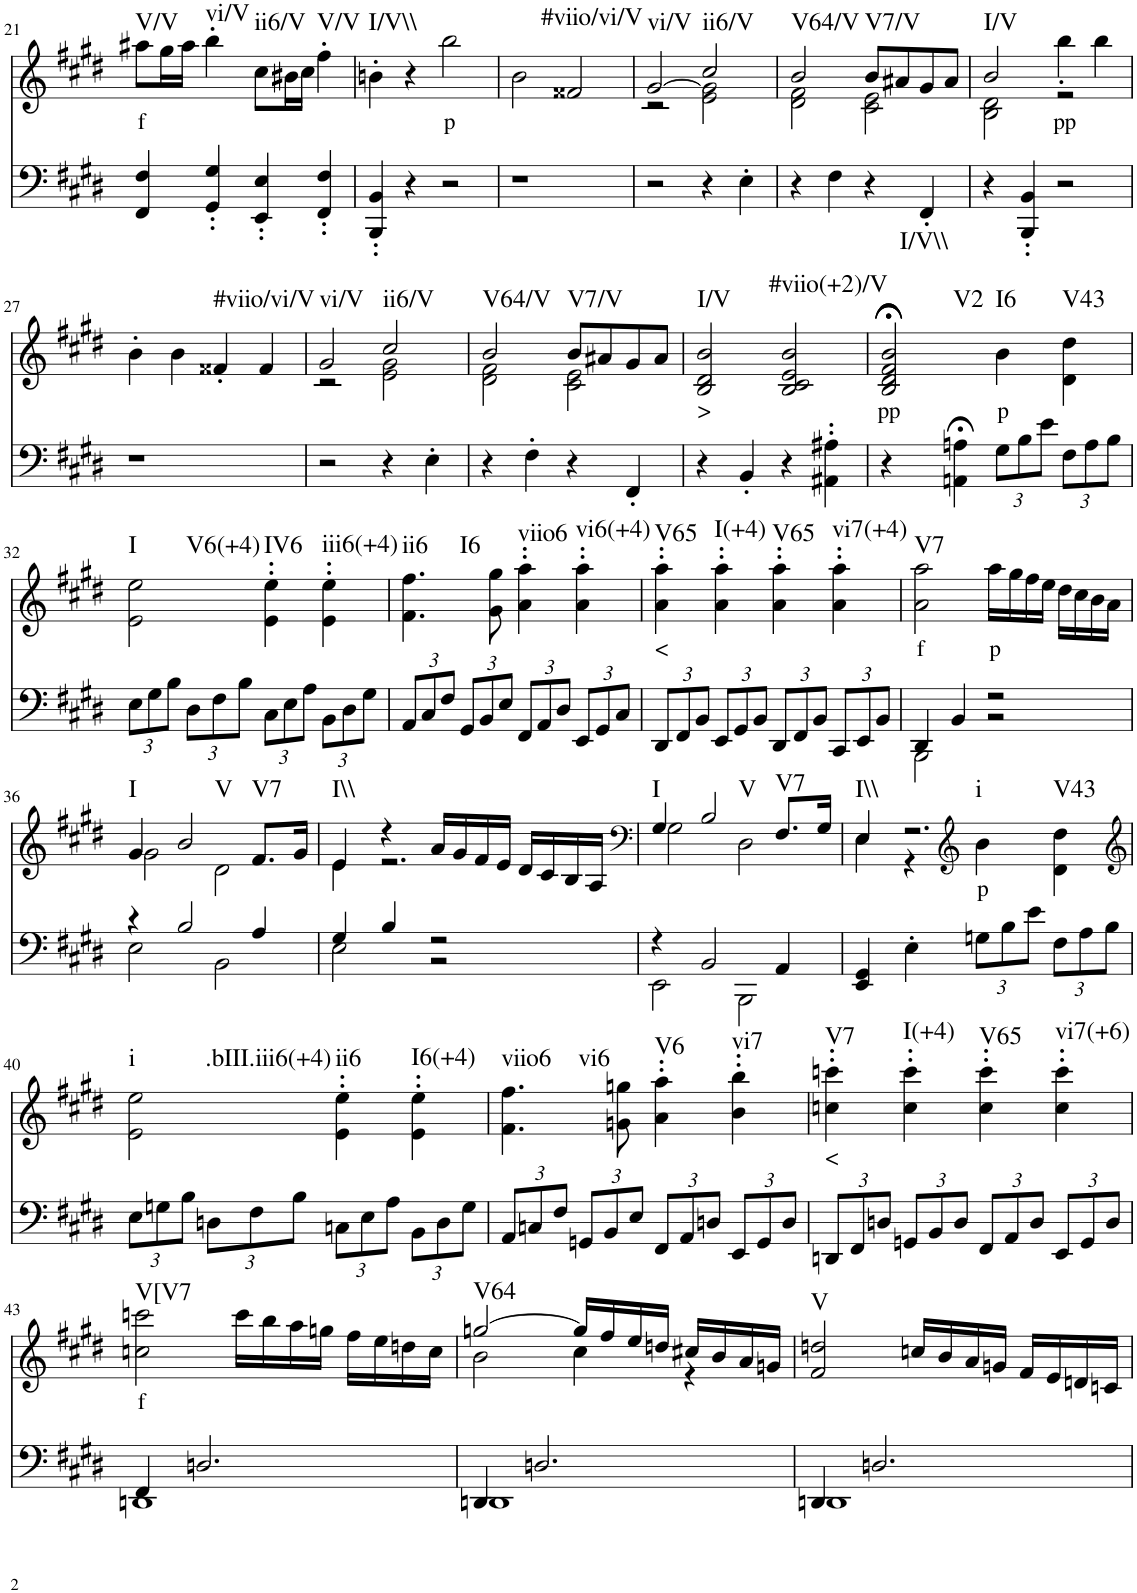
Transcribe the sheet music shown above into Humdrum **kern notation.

**kern	**kern	**text	**harte
*part2	*part1	*part1	*part1
*staff2	*staff1	*staff1	*
*I"Piano	*I"Piano	*	*
*I'Pno	*I'Pno	*	*
!!LO:PB:g=z
*clefF4	*clefG2	*	*
*k[f#c#g#d#]	*k[f#c#g#d#]	*	*
*E:	*E:	*	*
*M2/2	*M2/2	*	*
=21	=21	=21	=21
!	!	!LO:LY:b	!LO:H:kt=V/V
4FF#/ 4F#/	8aa#X\L	f	N
.	16gg#\L	.	.
.	16aa#\JJ	.	.
!	!	!	!LO:H:kt=vi/V
4GG#/' 4G#/'	4bb'\	.	N
!	!	!	!LO:H:kt=ii6/V
4EE/' 4E/'	8cc#\L	.	N
.	16b#X\L	.	.
.	16cc#\JJ	.	.
!	!	!	!LO:H:kt=V/V
4FF#/' 4F#/'	4ff#'\	.	N
=22	=22	=22	=22
!	!	!	!LO:H:kt=I/V\\
4BBB/' 4BB/'	4bn'\	.	N
4r	4r	.	.
!	!	!LO:LY:b	!
2r	2bb\	p	.
=23	=23	=23	=23
1r	2b\	.	.
!	!	!	!LO:H:kt=#viio/vi/V
.	2f##X/	.	N
=24	=24	=24	=24
*	*^	*	*
!	!	!	!	!LO:H:kt=vi/V
2r	[2g#/	2r	.	N
!	!	!	!	!LO:H:kt=ii6/V
4r	2cc#/	2e\ 2g#\]	.	N
4E'\	.	.	.	.
=25	=25	=25	=25	=25
!	!	!	!	!LO:H:kt=V64/V
4r	2b/	2d#\ 2f#\	.	N
4F#\	.	.	.	.
!	!	!	!	!LO:H:kt=V7/V
4r	8b/L	2c#\ 2e\	.	N
.	8a#X/	.	.	.
4FF#'/	8g#/	.	.	.
.	8a#/J	.	.	.
=26	=26	=26	=26	=26
!	!	!	!	!LO:H:kt=I/V
4r	2B\ 2d#\	2b/	.	N
4BBB/' 4BB/'	.	.	.	.
2r	4bb'\	2r	pp	.
.	4bb\	.	.	.
*	*v	*v	*	*
!!LO:LB:g=z
=27	=27	=27	=27
1r	4b'\	.	.
.	4b\	.	.
!	!	!	!LO:H:kt=#viio/vi/V
.	4f##X'/	.	N
.	4f##/	.	.
=28	=28	=28	=28
*	*^	*	*
!	!	!	!	!LO:H:kt=vi/V
2r	2g#/	2r	.	N
!	!	!	!	!LO:H:kt=ii6/V
4r	2cc#/	2e\ 2g#\	.	N
4E'\	.	.	.	.
=29	=29	=29	=29	=29
!	!	!	!	!LO:H:kt=V64/V
4r	2b/	2d#\ 2f#\	.	N
4F#'\	.	.	.	.
!	!	!	!	!LO:H:kt=V7/V
4r	8b/L	2c#\ 2e\	.	N
.	8a#X/	.	.	.
4FF#'/	8g#/	.	.	.
.	8a#/J	.	.	.
*	*v	*v	*	*
=30	=30	=30	=30
!	!	!LO:LY:b	!LO:H:kt=I/V
4r	2B/ 2d#/ 2b/	>	N
4BB'/	.	.	.
!	!	!	!LO:H:kt=#viio(+2)/V
4r	2B/ 2c#/ 2e/ 2b/	.	N
4AA#X\' 4A#X\'	.	.	.
=31	=31	=31	=31
!	!	!LO:LY:b	!LO:H:n=1:kt=I/V\\
!	!	!	!LO:H:n=2:kt=V2
4r	2B/;< 2d#/;< 2f#/;< 2b/;<	pp	N N
4AAn\;< 4An\;<	.	.	.
*Xbrackettup	*	*	*
!	!	!LO:LY:b	!LO:H:kt=I6
12G#\L	4b\	p	N
12B\	.	.	.
12e\J	.	.	.
!	!	!	!LO:H:kt=V43
12F#\L	4d#\ 4dd#\	.	N
12A\	.	.	.
12B\J	.	.	.
!!LO:LB:g=z
=32	=32	=32	=32
!	!	!	!LO:H:n=1:kt=I
!	!	!	!LO:H:n=2:kt=V6(+4)
12E\L	2e\ 2ee\	.	N N
12G#\	.	.	.
12B\J	.	.	.
12D#\L	.	.	.
12F#\	.	.	.
12B\J	.	.	.
!	!	!	!LO:H:kt=IV6
12C#\L	4e\' 4ee\'	.	N
12E\	.	.	.
12A\J	.	.	.
!	!	!	!LO:H:kt=iii6(+4)
12BB\L	4e\' 4ee\'	.	N
12D#\	.	.	.
12G#\J	.	.	.
=33	=33	=33	=33
!	!	!	!LO:H:n=1:kt=ii6
!	!	!	!LO:H:n=2:kt=I6
12AA/L	4.f#\ 4.ff#\	.	N N
12C#/	.	.	.
12F#/J	.	.	.
12GG#/L	.	.	.
12BB/	.	.	.
.	8g#\ 8gg#\	.	.
12E/J	.	.	.
!	!	!	!LO:H:kt=viio6
12FF#/L	4a\' 4aa\'	.	N
12AA/	.	.	.
12D#/J	.	.	.
!	!	!	!LO:H:kt=vi6(+4)
12EE/L	4a\' 4aa\'	.	N
12GG#/	.	.	.
12C#/J	.	.	.
=34	=34	=34	=34
!	!	!LO:LY:b	!LO:H:kt=V65
12DD#/L	4a\' 4aa\'	<	N
12FF#/	.	.	.
12BB/J	.	.	.
!	!	!	!LO:H:kt=I(+4)
12EE/L	4a\' 4aa\'	.	N
12GG#/	.	.	.
12BB/J	.	.	.
!	!	!	!LO:H:kt=V65
12DD#/L	4a\' 4aa\'	.	N
12FF#/	.	.	.
12BB/J	.	.	.
!	!	!	!LO:H:kt=vi7(+4)
12CC#/L	4a\' 4aa\'	.	N
12EE/	.	.	.
12BB/J	.	.	.
=35	=35	=35	=35
*^	*	*	*
!	!	!	!LO:LY:b	!LO:H:kt=V7
4DD#/	2BBB\	2a\ 2aa\	f	N
4BB/	.	.	.	.
!	!	!	!LO:LY:b	!
2r	2r	16aa\LL	p	.
.	.	16gg#\	.	.
.	.	16ff#\	.	.
.	.	16ee\JJ	.	.
.	.	16dd#\LL	.	.
.	.	16cc#\	.	.
.	.	16b\	.	.
.	.	16a\JJ	.	.
!!LO:LB:g=z
=36	=36	=36	=36	=36
*	*	*^	*	*
!	!	!	!	!	!LO:H:kt=I
4r	2E\	4g#/	2g#\	.	N
!	!	!	!	!	!LO:H:kt=V
2B/	.	2b/	.	.	N
.	2BB\	.	2d#\	.	.
!	!	!	!	!	!LO:H:kt=V7
4A/	.	8.f#/L	.	.	N
.	.	16g#/Jk	.	.	.
=37	=37	=37	=37	=37	=37
!	!	!	!	!	!LO:H:kt=I\\
4G#/	2E\	4e/	4e\	.	N
4B/	.	4r	2.r	.	.
2r	2r	16a/LL	.	.	.
.	.	16g#/	.	.	.
.	.	16f#/	.	.	.
.	.	16e/JJ	.	.	.
.	.	16d#/LL	.	.	.
.	.	16c#/	.	.	.
.	.	16B/	.	.	.
.	.	16A/JJ	.	.	.
=38	=38	=38	=38	=38	=38
*	*	*clefF4	*	*	*
!	!	!	!	!	!LO:H:kt=I
4r	2EE\	4G#/	2G#\	.	N
!	!	!	!	!	!LO:H:kt=V
2BB/	.	2B/	.	.	N
.	2BBB\	.	2D#\	.	.
!	!	!	!	!	!LO:H:kt=V7
4AA/	.	8.F#/L	.	.	N
.	.	16G#/Jk	.	.	.
*v	*v	*	*	*	*
=39	=39	=39	=39	=39
!	!	!	!	!LO:H:kt=I\\
4EE/ 4GG#/	4E/	4E\	.	N
!	!	!	!	!LO:H:n=1:kt=i
!	!	!	!	!LO:H:n=2:kt=V43
4E'\	2.r	4r	.	N N
*	*clefG2	*	*	*
!	!	!	!LO:LY:b	!
12Gn\L	.	4b\	p	.
12B\	.	.	.	.
12e\J	.	.	.	.
12F#\L	.	4d#\ 4dd#\	.	.
12A\	.	.	.	.
12B\J	.	.	.	.
*	*v	*v	*	*
!!LO:LB:g=z
=40	=40	=40	=40
*	*clefG2	*	*
!	!	!	!LO:H:n=1:kt=i
!	!	!	!LO:H:n=2:kt=.bIII.iii6(+4)
12E\L	2e\ 2ee\	.	N N
12Gn\	.	.	.
12B\J	.	.	.
12Dn\L	.	.	.
12F#\	.	.	.
12B\J	.	.	.
!	!	!	!LO:H:kt=ii6
12Cn\L	4e\' 4ee\'	.	N
12E\	.	.	.
12A\J	.	.	.
!	!	!	!LO:H:kt=I6(+4)
12BB\L	4e\' 4ee\'	.	N
12D\	.	.	.
12G\J	.	.	.
=41	=41	=41	=41
!	!	!	!LO:H:n=1:kt=viio6
!	!	!	!LO:H:n=2:kt=vi6
12AA/L	4.f#\ 4.ff#\	.	N N
12Cn/	.	.	.
12F#/J	.	.	.
12GGn/L	.	.	.
12BB/	.	.	.
.	8gn\ 8ggn\	.	.
12E/J	.	.	.
!	!	!	!LO:H:kt=V6
12FF#/L	4a\' 4aa\'	.	N
12AA/	.	.	.
12Dn/J	.	.	.
!	!	!	!LO:H:kt=vi7
12EE/L	4b\' 4bb\'	.	N
12GG/	.	.	.
12D/J	.	.	.
=42	=42	=42	=42
!	!	!LO:LY:b	!LO:H:kt=V7
12DDn/L	4ccn\' 4cccn\'	<	N
12FF#/	.	.	.
12Dn/J	.	.	.
!	!	!	!LO:H:kt=I(+4)
12GGn/L	4cc\' 4ccc\'	.	N
12BB/	.	.	.
12D/J	.	.	.
!	!	!	!LO:H:kt=V65
12FF#/L	4cc\' 4ccc\'	.	N
12AA/	.	.	.
12D/J	.	.	.
!	!	!	!LO:H:kt=vi7(+6)
12EE/L	4cc\' 4ccc\'	.	N
12GG/	.	.	.
12D/J	.	.	.
!!LO:LB:g=z
=43	=43	=43	=43
*^	*	*	*
!	!	!	!LO:LY:b	!LO:H:kt=V[V7
4FF#/	1DDn	2ccn\ 2cccn\	f	N
2.Dn/	.	.	.	.
.	.	16ccc\LL	.	.
.	.	16bb\	.	.
.	.	16aa\	.	.
.	.	16ggn\JJ	.	.
.	.	16ff#\LL	.	.
.	.	16ee\	.	.
.	.	16ddn\	.	.
.	.	16cc\JJ	.	.
=44	=44	=44	=44	=44
*	*	*^	*	*
!	!	!	!	!	!LO:H:kt=V64
4DDn/	1DD	[2ggn/	2b\	.	N
2.Dn/	.	.	.	.	.
.	.	16gg/LL]	4cc#\	.	.
.	.	16ff#/	.	.	.
.	.	16ee/	.	.	.
.	.	16ddn/JJ	.	.	.
.	.	16cc#X/LL	4r	.	.
.	.	16b/	.	.	.
.	.	16a/	.	.	.
.	.	16gn/JJ	.	.	.
*	*	*v	*v	*	*
=45	=45	=45	=45	=45
!	!	!	!	!LO:H:kt=V
4DDn/	1DD	2f#/ 2ddn/	.	N
2.Dn/	.	.	.	.
.	.	16ccn/LL	.	.
.	.	16b/	.	.
.	.	16a/	.	.
.	.	16gn/JJ	.	.
.	.	16f#/LL	.	.
.	.	16e/	.	.
.	.	16dn/	.	.
.	.	16cn/JJ	.	.
*v	*v	*	*	*
=	=	=	=
*-	*-	*-	*-
